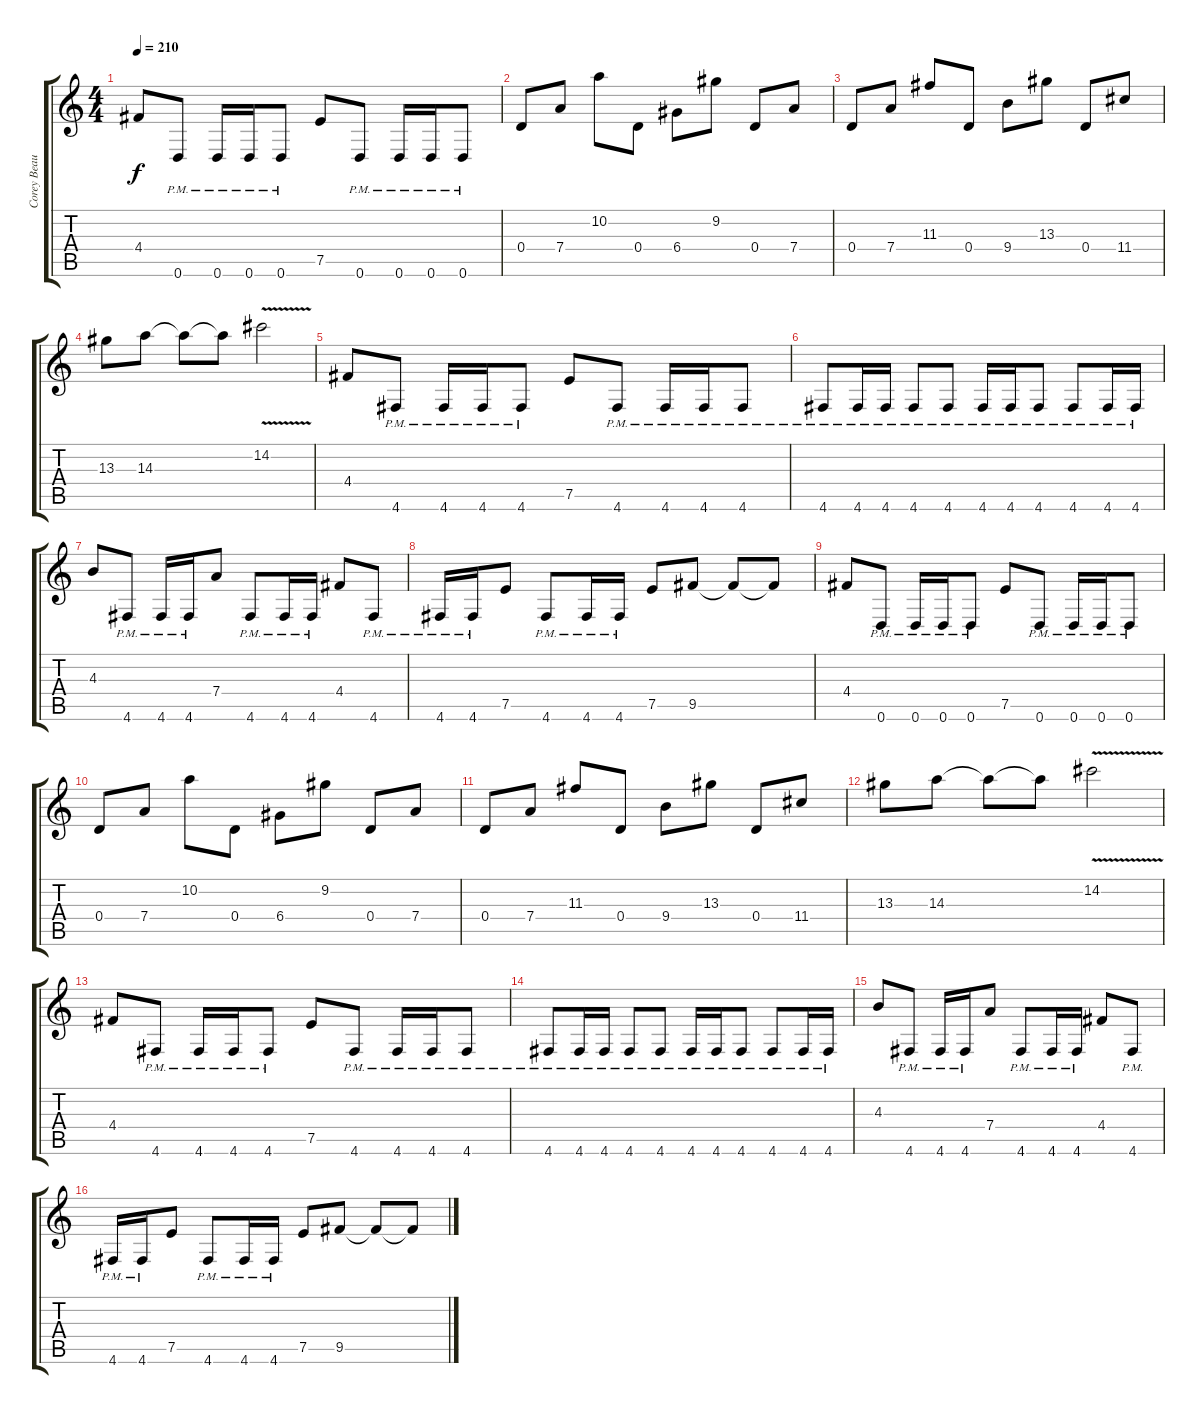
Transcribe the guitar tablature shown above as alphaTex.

\track ("Corey Beaulieu" "Corey Beau") {instrument distortionguitar}
\staff {score tabs}
\tuning (E4 B3 G3 D3 A2 D2) {hide}
\ts (4 4)
\tempo 210
\clef g2
\ks c
4.4.8{dy f} 0.6{pm}.8 0.6{pm}.16 0.6{pm}.16 0.6{pm}.8 7.5.8 0.6{pm}.8 0.6{pm}.16 0.6{pm}.16 0.6{pm}.8 |
0.4.8 7.4.8 10.2.8 0.4.8 6.4.8 9.2.8 0.4.8 7.4.8 |
0.4.8 7.4.8 11.3.8 0.4.8 9.4.8 13.3.8 0.4.8 11.4.8 |
13.3.8 14.3.8 14.3{t}.8 14.3{t}.8 14.2{v}.2 |
4.4.8 4.6{pm}.8 4.6{pm}.16 4.6{pm}.16 4.6{pm}.8 7.5.8 4.6{pm}.8 4.6{pm}.16 4.6{pm}.16 4.6{pm}.8 |
4.6{pm}.8 4.6{pm}.16 4.6{pm}.16 4.6{pm}.8 4.6{pm}.8 4.6{pm}.16 4.6{pm}.16 4.6{pm}.8 4.6{pm}.8 4.6{pm}.16 4.6{pm}.16 |
4.3.8 4.6{pm}.8 4.6{pm}.16 4.6{pm}.16 7.4.8 4.6{pm}.8 4.6{pm}.16 4.6{pm}.16 4.4.8 4.6{pm}.8 |
4.6{pm}.16 4.6{pm}.16 7.5.8 4.6{pm}.8 4.6{pm}.16 4.6{pm}.16 7.5.8 9.5.8 9.5{t}.8 9.5{t}.8 |
4.4.8 0.6{pm}.8 0.6{pm}.16 0.6{pm}.16 0.6{pm}.8 7.5.8 0.6{pm}.8 0.6{pm}.16 0.6{pm}.16 0.6{pm}.8 |
0.4.8 7.4.8 10.2.8 0.4.8 6.4.8 9.2.8 0.4.8 7.4.8 |
0.4.8 7.4.8 11.3.8 0.4.8 9.4.8 13.3.8 0.4.8 11.4.8 |
13.3.8 14.3.8 14.3{t}.8 14.3{t}.8 14.2{v}.2 |
4.4.8 4.6{pm}.8 4.6{pm}.16 4.6{pm}.16 4.6{pm}.8 7.5.8 4.6{pm}.8 4.6{pm}.16 4.6{pm}.16 4.6{pm}.8 |
4.6{pm}.8 4.6{pm}.16 4.6{pm}.16 4.6{pm}.8 4.6{pm}.8 4.6{pm}.16 4.6{pm}.16 4.6{pm}.8 4.6{pm}.8 4.6{pm}.16 4.6{pm}.16 |
4.3.8 4.6{pm}.8 4.6{pm}.16 4.6{pm}.16 7.4.8 4.6{pm}.8 4.6{pm}.16 4.6{pm}.16 4.4.8 4.6{pm}.8 |
4.6{pm}.16 4.6{pm}.16 7.5.8 4.6{pm}.8 4.6{pm}.16 4.6{pm}.16 7.5.8 9.5.8 9.5{t}.8 9.5{t}.8
